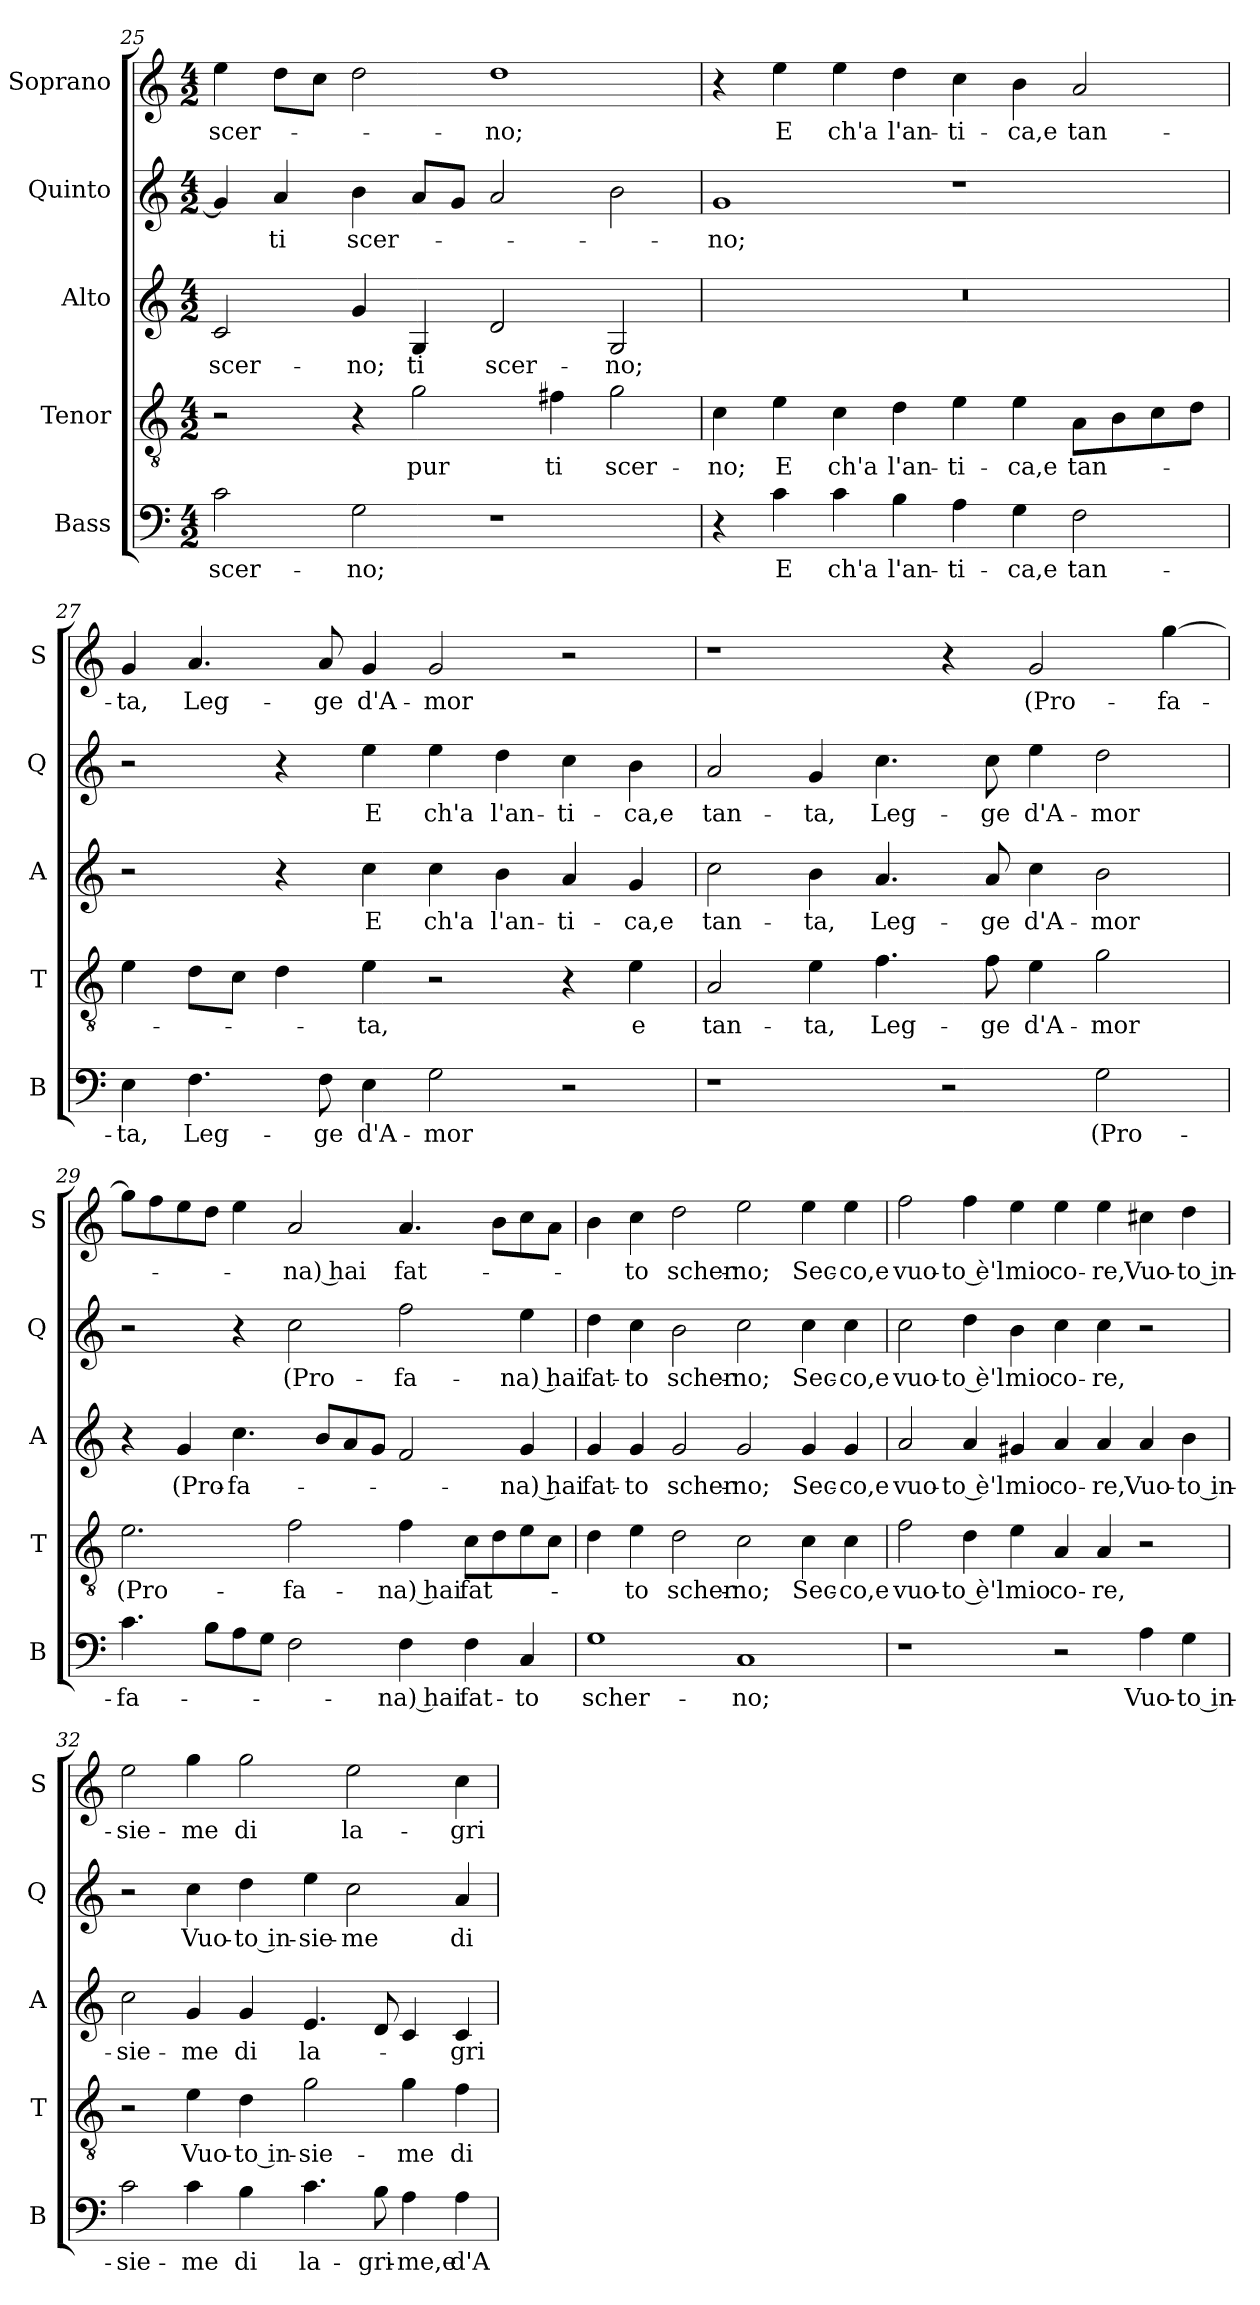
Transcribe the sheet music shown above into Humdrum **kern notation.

**kern	**text	**kern	**text	**kern	**text	**kern	**text	**kern	**text
*part5	*part5	*part4	*part4	*part3	*part3	*part2	*part2	*part1	*part1
*staff5	*staff5	*staff4	*staff4	*staff3	*staff3	*staff2	*staff2	*staff1	*staff1
*I"Bass	*	*I"Tenor	*	*I"Alto	*	*I"Quinto	*	*I"Soprano	*
*I'B	*	*I'T	*	*I'A	*	*I'Q	*	*I'S	*
*clefF4	*	*clefGv2	*	*clefG2	*	*clefG2	*	*clefG2	*
*k[]	*	*k[]	*	*k[]	*	*k[]	*	*k[]	*
*C:	*	*C:	*	*C:	*	*C:	*	*C:	*
*M4/2	*	*M4/2	*	*M4/2	*	*M4/2	*	*M4/2	*
=25	=25	=25	=25	=25	=25	=25	=25	=25	=25
!	!LO:LY:b	!	!	!	!LO:LY:b	!	!	!	!LO:LY:b
2c\	scer-	2r	.	2c/	scer-	4g/]	.	4ee\	scer-
!	!	!	!	!	!	!	!LO:LY:b	!	!
.	.	.	.	.	.	4a/	ti	8dd\L	.
.	.	.	.	.	.	.	.	8cc\J	.
!	!LO:LY:b	!	!	!	!LO:LY:b	!	!LO:LY:b	!	!
2G\	-no;	4r	.	4g/	-no;	4b\	scer-	2dd\	.
!	!	!	!LO:LY:b	!	!LO:LY:b	!	!	!	!
.	.	2g\	pur	4G/	ti	8a/L	.	.	.
.	.	.	.	.	.	8g/J	.	.	.
!	!	!	!	!	!LO:LY:b	!	!	!	!LO:LY:b
1r	.	.	.	2d/	scer-	2a/	.	1dd	-no;
!	!	!	!LO:LY:b	!	!	!	!	!	!
.	.	4f#X\	ti	.	.	.	.	.	.
!	!	!	!LO:LY:b	!	!LO:LY:b	!	!	!	!
.	.	2g\	scer-	2G/	-no;	2b\	.	.	.
=26	=26	=26	=26	=26	=26	=26	=26	=26	=26
!	!	!	!LO:LY:b	!	!	!	!LO:LY:b	!	!
4r	.	4c\	-no;	0r	.	1g	-no;	4r	.
!	!LO:LY:b	!	!LO:LY:b	!	!	!	!	!	!LO:LY:b
4c\	E	4e\	E	.	.	.	.	4ee\	E
!	!LO:LY:b	!	!LO:LY:b	!	!	!	!	!	!LO:LY:b
4c\	ch'a	4c\	ch'a	.	.	.	.	4ee\	ch'a
!	!LO:LY:b	!	!LO:LY:b	!	!	!	!	!	!LO:LY:b
4B\	l'an-	4d\	l'an-	.	.	.	.	4dd\	l'an-
!	!LO:LY:b	!	!LO:LY:b	!	!	!	!	!	!LO:LY:b
4A\	-ti-	4e\	-ti-	.	.	1r	.	4cc\	-ti-
!	!LO:LY:b	!	!LO:LY:b	!	!	!	!	!	!LO:LY:b
4G\	-ca,e	4e\	-ca,e	.	.	.	.	4b\	-ca,e
!	!LO:LY:b	!	!LO:LY:b	!	!	!	!	!	!LO:LY:b
2F\	tan-	8A\L	tan-	.	.	.	.	2a/	tan-
.	.	8B\	.	.	.	.	.	.	.
.	.	8c\	.	.	.	.	.	.	.
.	.	8d\J	.	.	.	.	.	.	.
!!LO:LB:g=z
=27	=27	=27	=27	=27	=27	=27	=27	=27	=27
!	!LO:LY:b	!	!	!	!	!	!	!	!LO:LY:b
4E\	-ta,	4e\	.	2r	.	2r	.	4g/	-ta,
!	!LO:LY:b	!	!	!	!	!	!	!	!LO:LY:b
4.F\	Leg-	8d\L	.	.	.	.	.	4.a/	Leg-
.	.	8c\J	.	.	.	.	.	.	.
.	.	4d\	.	4r	.	4r	.	.	.
!	!LO:LY:b	!	!	!	!	!	!	!	!LO:LY:b
8F\	-ge	.	.	.	.	.	.	8a/	-ge
!	!LO:LY:b	!	!LO:LY:b	!	!LO:LY:b	!	!LO:LY:b	!	!LO:LY:b
4E\	d'A-	4e\	-ta,	4cc\	E	4ee\	E	4g/	d'A-
!	!LO:LY:b	!	!	!	!LO:LY:b	!	!LO:LY:b	!	!LO:LY:b
2G\	-mor	2r	.	4cc\	ch'a	4ee\	ch'a	2g/	-mor
!	!	!	!	!	!LO:LY:b	!	!LO:LY:b	!	!
.	.	.	.	4b\	l'an-	4dd\	l'an-	.	.
!	!	!	!	!	!LO:LY:b	!	!LO:LY:b	!	!
2r	.	4r	.	4a/	-ti-	4cc\	-ti-	2r	.
!	!	!	!LO:LY:b	!	!LO:LY:b	!	!LO:LY:b	!	!
.	.	4e\	e	4g/	-ca,e	4b\	-ca,e	.	.
=28	=28	=28	=28	=28	=28	=28	=28	=28	=28
!	!	!	!LO:LY:b	!	!LO:LY:b	!	!LO:LY:b	!	!
1r	.	2A/	tan-	2cc\	tan-	2a/	tan-	1r	.
!	!	!	!LO:LY:b	!	!LO:LY:b	!	!LO:LY:b	!	!
.	.	4e\	-ta,	4b\	-ta,	4g/	-ta,	.	.
!	!	!	!LO:LY:b	!	!LO:LY:b	!	!LO:LY:b	!	!
.	.	4.f\	Leg-	4.a/	Leg-	4.cc\	Leg-	.	.
2r	.	.	.	.	.	.	.	4r	.
!	!	!	!LO:LY:b	!	!LO:LY:b	!	!LO:LY:b	!	!
.	.	8f\	-ge	8a/	-ge	8cc\	-ge	.	.
!	!	!	!LO:LY:b	!	!LO:LY:b	!	!LO:LY:b	!	!LO:LY:b
.	.	4e\	d'A-	4cc\	d'A-	4ee\	d'A-	2g/	(Pro-
!	!LO:LY:b	!	!LO:LY:b	!	!LO:LY:b	!	!LO:LY:b	!	!
2G\	(Pro-	2g\	-mor	2b\	-mor	2dd\	-mor	.	.
!	!	!	!	!	!	!	!	!	!LO:LY:b
.	.	.	.	.	.	.	.	[4gg\	-fa-
=29	=29	=29	=29	=29	=29	=29	=29	=29	=29
!	!LO:LY:b	!	!LO:LY:b	!	!	!	!	!	!
4.c\	-fa-	2.e\	(Pro-	4r	.	2r	.	8gg\L]	.
.	.	.	.	.	.	.	.	8ff\	.
!	!	!	!	!	!LO:LY:b	!	!	!	!
.	.	.	.	4g/	(Pro-	.	.	8ee\	.
8B\L	.	.	.	.	.	.	.	8dd\J	.
!	!	!	!	!	!LO:LY:b	!	!	!	!
8A\	.	.	.	4.cc\	-fa-	4r	.	4ee\	.
8G\J	.	.	.	.	.	.	.	.	.
!	!	!	!LO:LY:b	!	!	!	!LO:LY:b	!	!LO:LY:b
2F\	.	2f\	-fa-	.	.	2cc\	(Pro-	2a/	-na) hai
.	.	.	.	8b/L	.	.	.	.	.
.	.	.	.	8a/	.	.	.	.	.
.	.	.	.	8g/J	.	.	.	.	.
!	!LO:LY:b	!	!LO:LY:b	!	!	!	!LO:LY:b	!	!LO:LY:b
4F\	-na) hai	4f\	-na) hai	2f/	.	2ff\	-fa-	4.a/	fat-
!	!LO:LY:b	!	!LO:LY:b	!	!	!	!	!	!
4F\	fat-	8c\L	fat-	.	.	.	.	.	.
.	.	8d\	.	.	.	.	.	8b\L	.
!	!LO:LY:b	!	!	!	!LO:LY:b	!	!LO:LY:b	!	!
4C/	-to	8e\	.	4g/	-na) hai	4ee\	-na) hai	8cc\	.
.	.	8c\J	.	.	.	.	.	8a\J	.
!!LO:PB:g=z
=30	=30	=30	=30	=30	=30	=30	=30	=30	=30
!	!LO:LY:b	!	!	!	!LO:LY:b	!	!LO:LY:b	!	!
1G	scher-	4d\	.	4g/	fat-	4dd\	fat-	4b\	.
!	!	!	!LO:LY:b	!	!LO:LY:b	!	!LO:LY:b	!	!LO:LY:b
.	.	4e\	-to	4g/	-to	4cc\	-to	4cc\	-to
!	!	!	!LO:LY:b	!	!LO:LY:b	!	!LO:LY:b	!	!LO:LY:b
.	.	2d\	scher-	2g/	scher-	2b\	scher-	2dd\	scher-
!	!LO:LY:b	!	!LO:LY:b	!	!LO:LY:b	!	!LO:LY:b	!	!LO:LY:b
1C	-no;	2c\	-no;	2g/	-no;	2cc\	-no;	2ee\	-no;
!	!	!	!LO:LY:b	!	!LO:LY:b	!	!LO:LY:b	!	!LO:LY:b
.	.	4c\	Sec-	4g/	Sec-	4cc\	Sec-	4ee\	Sec-
!	!	!	!LO:LY:b	!	!LO:LY:b	!	!LO:LY:b	!	!LO:LY:b
.	.	4c\	-co,e	4g/	-co,e	4cc\	-co,e	4ee\	-co,e
=31	=31	=31	=31	=31	=31	=31	=31	=31	=31
!	!	!	!LO:LY:b	!	!LO:LY:b	!	!LO:LY:b	!	!LO:LY:b
1r	.	2f\	vuo-	2a/	vuo-	2cc\	vuo-	2ff\	vuo-
!	!	!	!LO:LY:b	!	!LO:LY:b	!	!LO:LY:b	!	!LO:LY:b
.	.	4d\	-to è'l	4a/	-to è'l	4dd\	-to è'l	4ff\	-to è'l
!	!	!	!LO:LY:b	!	!LO:LY:b	!	!LO:LY:b	!	!LO:LY:b
.	.	4e\	mio	4g#X/	mio	4b\	mio	4ee\	mio
!	!	!	!LO:LY:b	!	!LO:LY:b	!	!LO:LY:b	!	!LO:LY:b
2r	.	4A/	co-	4a/	co-	4cc\	co-	4ee\	co-
!	!	!	!LO:LY:b	!	!LO:LY:b	!	!LO:LY:b	!	!LO:LY:b
.	.	4A/	-re,	4a/	-re,	4cc\	-re,	4ee\	-re,
!	!LO:LY:b	!	!	!	!LO:LY:b	!	!	!	!LO:LY:b
4A\	Vuo-	2r	.	4a/	Vuo-	2r	.	4cc#X\	Vuo-
!	!LO:LY:b	!	!	!	!LO:LY:b	!	!	!	!LO:LY:b
4G\	-to in-	.	.	4b\	-to in-	.	.	4dd\	-to in-
=32	=32	=32	=32	=32	=32	=32	=32	=32	=32
!	!LO:LY:b	!	!	!	!LO:LY:b	!	!	!	!LO:LY:b
2c\	-sie-	2r	.	2cc\	-sie-	2r	.	2ee\	-sie-
!	!LO:LY:b	!	!LO:LY:b	!	!LO:LY:b	!	!LO:LY:b	!	!LO:LY:b
4c\	-me	4e\	Vuo-	4g/	-me	4cc\	Vuo-	4gg\	-me
!	!LO:LY:b	!	!LO:LY:b	!	!LO:LY:b	!	!LO:LY:b	!	!LO:LY:b
4B\	di	4d\	-to in-	4g/	di	4dd\	-to in-	2gg\	di
!	!LO:LY:b	!	!LO:LY:b	!	!LO:LY:b	!	!LO:LY:b	!	!
4.c\	la-	2g\	-sie-	4.e/	la-	4ee\	-sie-	.	.
!	!	!	!	!	!	!	!LO:LY:b	!	!LO:LY:b
.	.	.	.	.	.	2cc\	-me	2ee\	la-
!	!LO:LY:b	!	!	!	!	!	!	!	!
8B\	-gri-	.	.	8d/	.	.	.	.	.
!	!LO:LY:b	!	!LO:LY:b	!	!	!	!	!	!
4A\	-me,e	4g\	-me	4c/	.	.	.	.	.
!	!LO:LY:b	!	!LO:LY:b	!	!LO:LY:b	!	!LO:LY:b	!	!LO:LY:b
4A\	d'A-	4f\	di	4c/	-gri-	4a/	di	4cc\	-gri-
=	=	=	=	=	=	=	=	=	=
*-	*-	*-	*-	*-	*-	*-	*-	*-	*-
